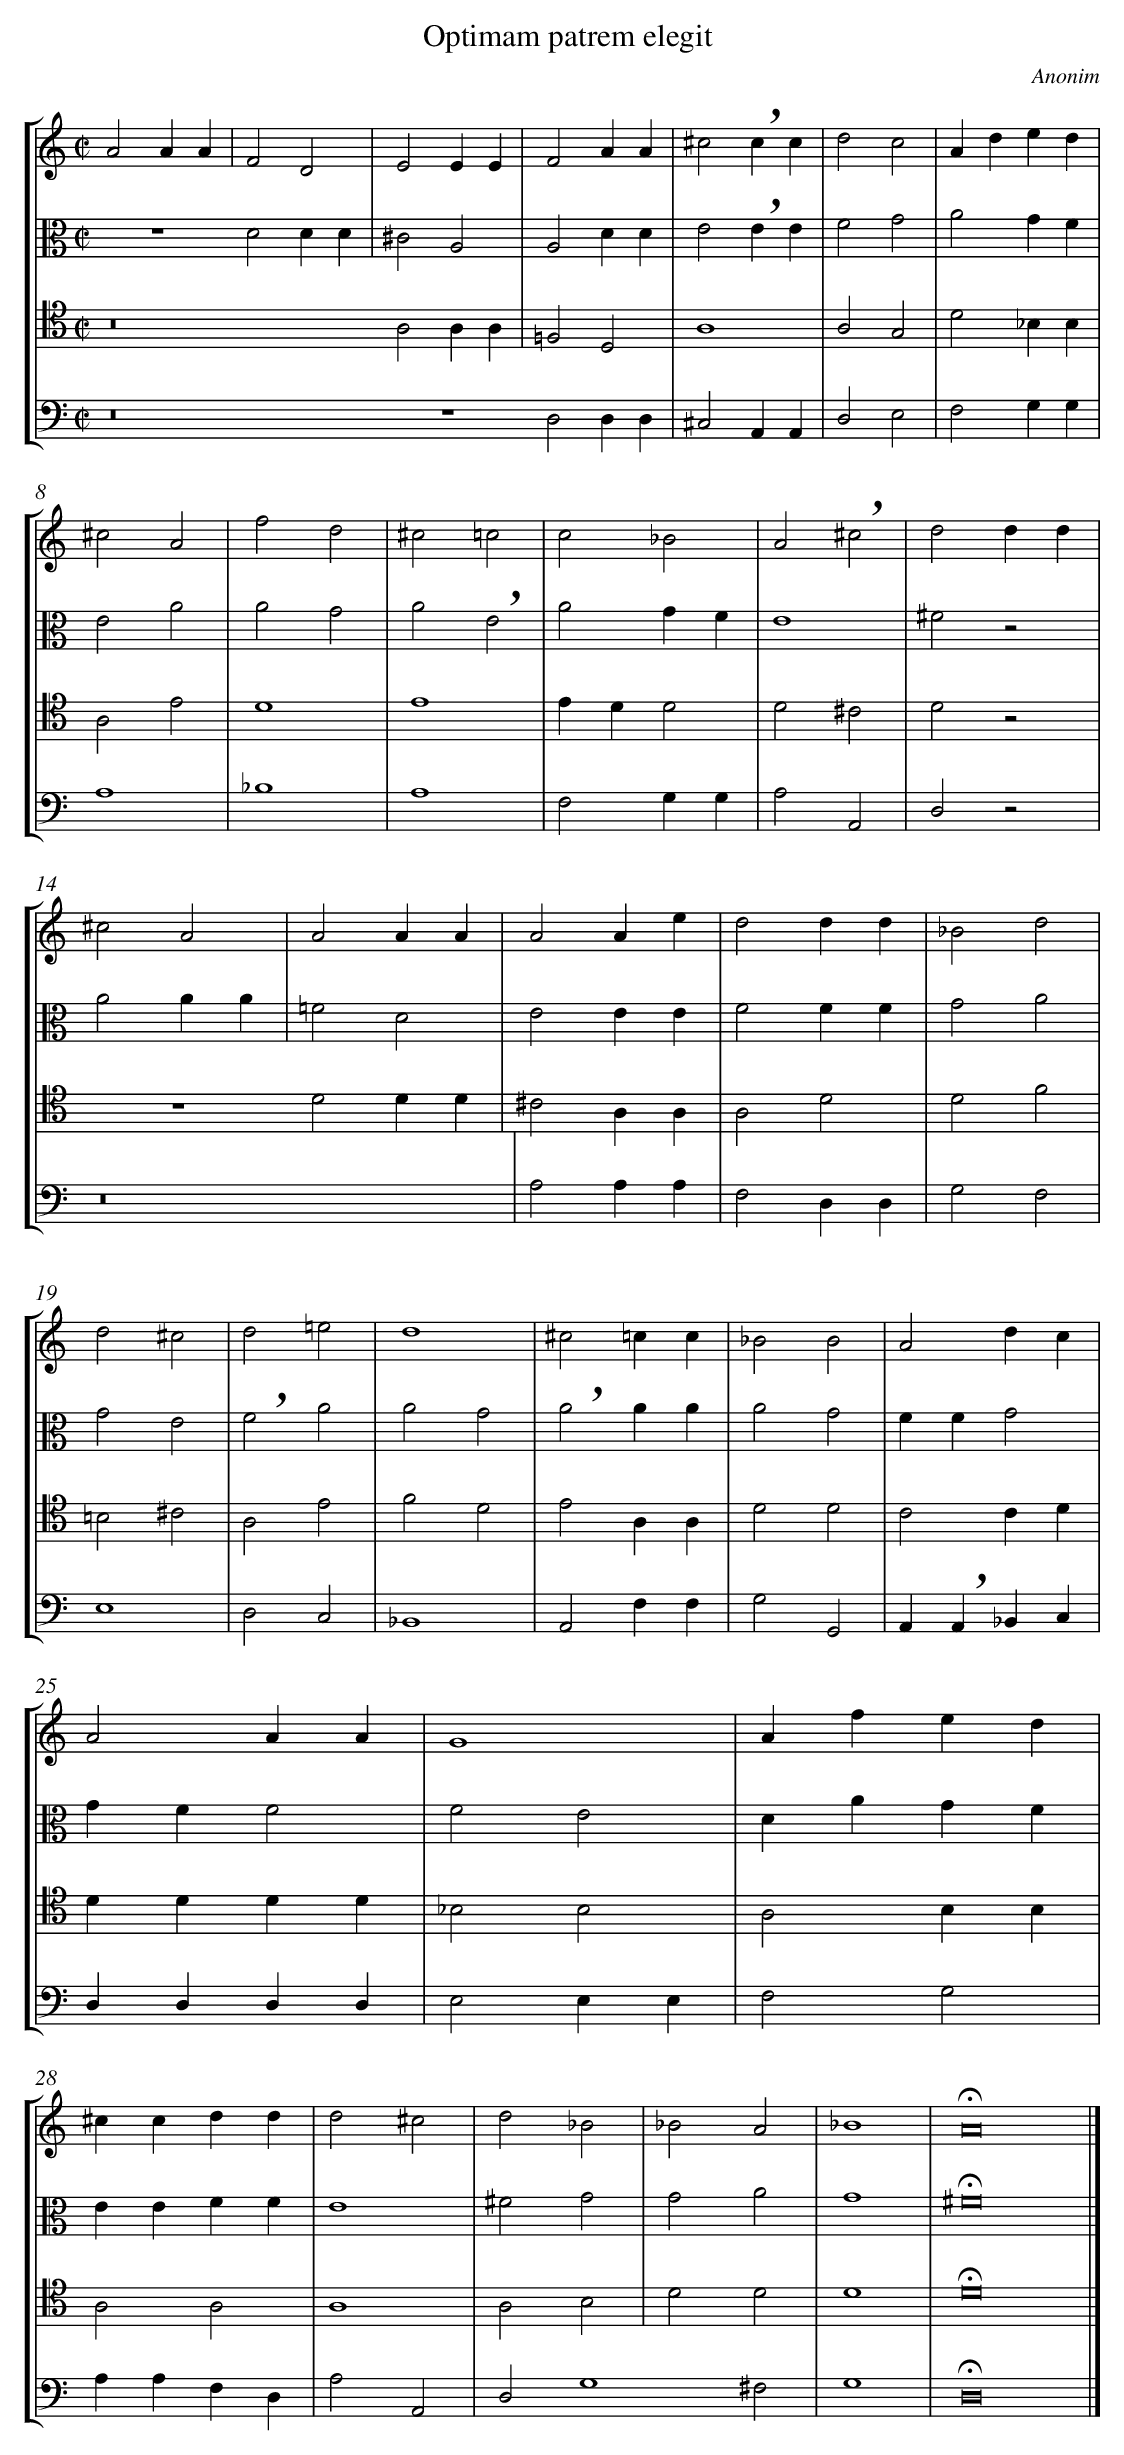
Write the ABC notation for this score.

X:1
T: Optimam patrem elegit
C: Anonim
L: 1/4
M: C|
%%staves [1 2 3 4]
V: 1
V: 2 clef=alto
V: 3 clef=tenor
V: 4 clef=bass
K: C
[V:1] A2AA |
[V:2] z4 [|]
[V:3] z8 [|]
[V:4] z8 [|]
[V:1] F2D2 |
[V:2] D2DD |
[V:3]  [|]
[V:4]  [|]
[V:1] E2EE |
[V:2] ^C2A,2 |
[V:3] A,2A,A, |
[V:4] z4 [|]
[V:1] F2AA |
[V:2] A,2DD |
[V:3] =F,2D,2 |
[V:4] D,2D,D, |
[V:1] ^c2!breath!cc |
[V:2] E2!breath!EE |
[V:3] A,4 |
[V:4] ^C,2A,,A,, |
[V:1] d2c2 |
[V:2] F2G2 |
[V:3] A,2G,2 |
[V:4] D,2E,2 |
[V:1] Aded |
[V:2] A2GF |
[V:3] D2_B,B, |
[V:4] F,2G,G, |
[V:1] ^c2A2 |
[V:2] E2A2 |
[V:3] A,2E2 |
[V:4] A,4 |
[V:1] f2d2 |
[V:2] A2G2 |
[V:3] D4 |
[V:4] _B,4 |
[V:1] ^c2=c2 |
[V:2] A2!breath!E2 |
[V:3] E4 |
[V:4] A,4 |
[V:1] c2_B2 |
[V:2] A2GF |
[V:3] EDD2 |
[V:4] F,2G,G, |
[V:1] A2!breath!^c2 |
[V:2] E4 |
[V:3] D2^C2 |
[V:4] A,2A,,2 |
[V:1] d2dd |
[V:2] ^F2z2 |
[V:3] D2z2 |
[V:4] D,2z2 |
[V:1] ^c2A2 |
[V:2] A2AA |
[V:3] z4 [|]
[V:4] z8 [|]
[V:1] A2AA |
[V:2] =F2D2 |
[V:3] D2DD |
[V:4]  |
[V:1] A2Ae |
[V:2] E2EE |
[V:3] ^C2A,A, |
[V:4] A,2A,A, |
[V:1] d2dd |
[V:2] F2FF |
[V:3] A,2D2 |
[V:4] F,2D,D, |
[V:1] _B2d2 |
[V:2] G2A2 |
[V:3] D2F2 |
[V:4] G,2F,2 |
[V:1] d2^c2 |
[V:2] G2E2 |
[V:3] =B,2^C2 |
[V:4] E,4 |
[V:1] d2=e2 |
[V:2] !breath!F2A2 |
[V:3] A,2E2 |
[V:4] D,2C,2 |
[V:1] d4 |
[V:2] A2G2 |
[V:3] F2D2 |
[V:4] _B,,4 |
[V:1] ^c2=cc |
[V:2] !breath!A2AA |
[V:3] E2A,A, |
[V:4] A,,2F,F, |
[V:1] _B2B2 |
[V:2] A2G2 |
[V:3] D2D2 |
[V:4] G,2G,,2 |
[V:1] A2dc |
[V:2] FFG2 |
[V:3] C2CD |
[V:4] A,,!breath!A,,_B,,C, |
[V:1] A2AA |
[V:2] GFF2 |
[V:3] DDDD |
[V:4] D,D,D,D, |
[V:1] G4 |
[V:2] F2E2 |
[V:3] _B,2B,2 |
[V:4] E,2E,E, |
[V:1] Afed |
[V:2] DAGF |
[V:3] A,2B,B, |
[V:4] F,2G,2 |
[V:1] ^ccdd |
[V:2] EEFF |
[V:3] A,2A,2 |
[V:4] A,A,F,D, |
[V:1] d2^c2 |
[V:2] E4 |
[V:3] A,4 |
[V:4] A,2A,,2 |
[V:1] d2_B2 |
[V:2] ^F2G2 |
[V:3] A,2B,2 |
[V:4] D,2G,4 [|]
[V:1] _B2A2 |
[V:2] G2A2 |
[V:3] D2D2 |
[V:4] ^F,2 |
[V:1] _B4 |
[V:2] G4 |
[V:3] D4 |
[V:4] G,4 |
[V:1] !fermata!A8 |]
[V:2] !fermata!^F8 |]
[V:3] !fermata!D8 |]
[V:4] !fermata!D,8 |]
